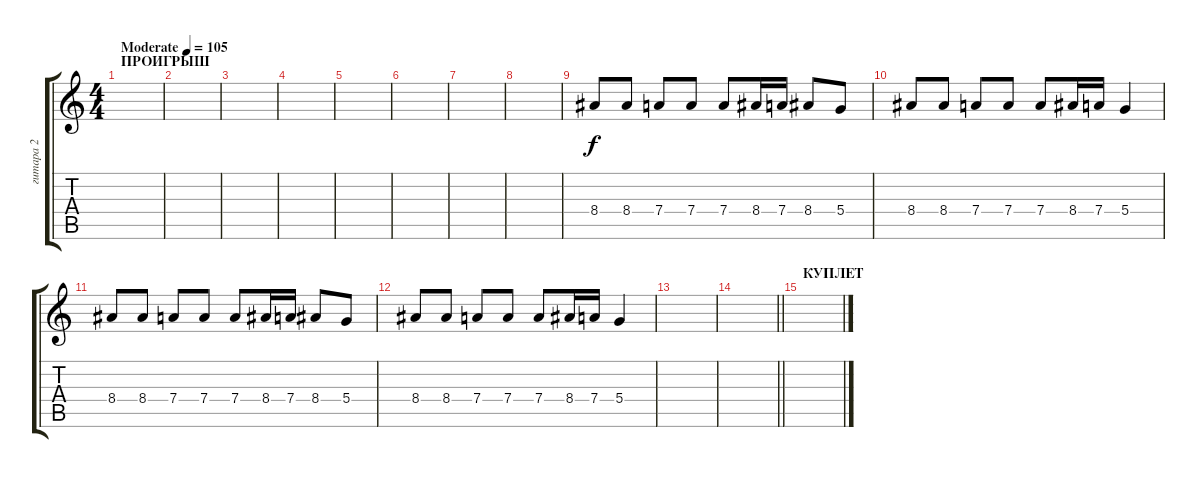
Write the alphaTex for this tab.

\track ("гитара 2" "гитара 2") {instrument distortionguitar}
\staff {score tabs}
\tuning (E4 B3 G3 D3 A2 E2) {hide}
\ts (4 4)
\section ("" "ПРОИГРЫШ")
\tempo (105 "Moderate")
\clef g2
\ks c
|
|
|
|
|
|
|
|
8.4.8 8.4.8 7.4.8 7.4.8 7.4.8 8.4.16 7.4.16 8.4.8 5.4.8 |
8.4.8 8.4.8 7.4.8 7.4.8 7.4.8 8.4.16 7.4.16 5.4.4 |
8.4.8 8.4.8 7.4.8 7.4.8 7.4.8 8.4.16 7.4.16 8.4.8 5.4.8 |
8.4.8 8.4.8 7.4.8 7.4.8 7.4.8 8.4.16 7.4.16 5.4.4 |
|
\barLineRight lightlight
|
\section ("" "КУПЛЕТ")
